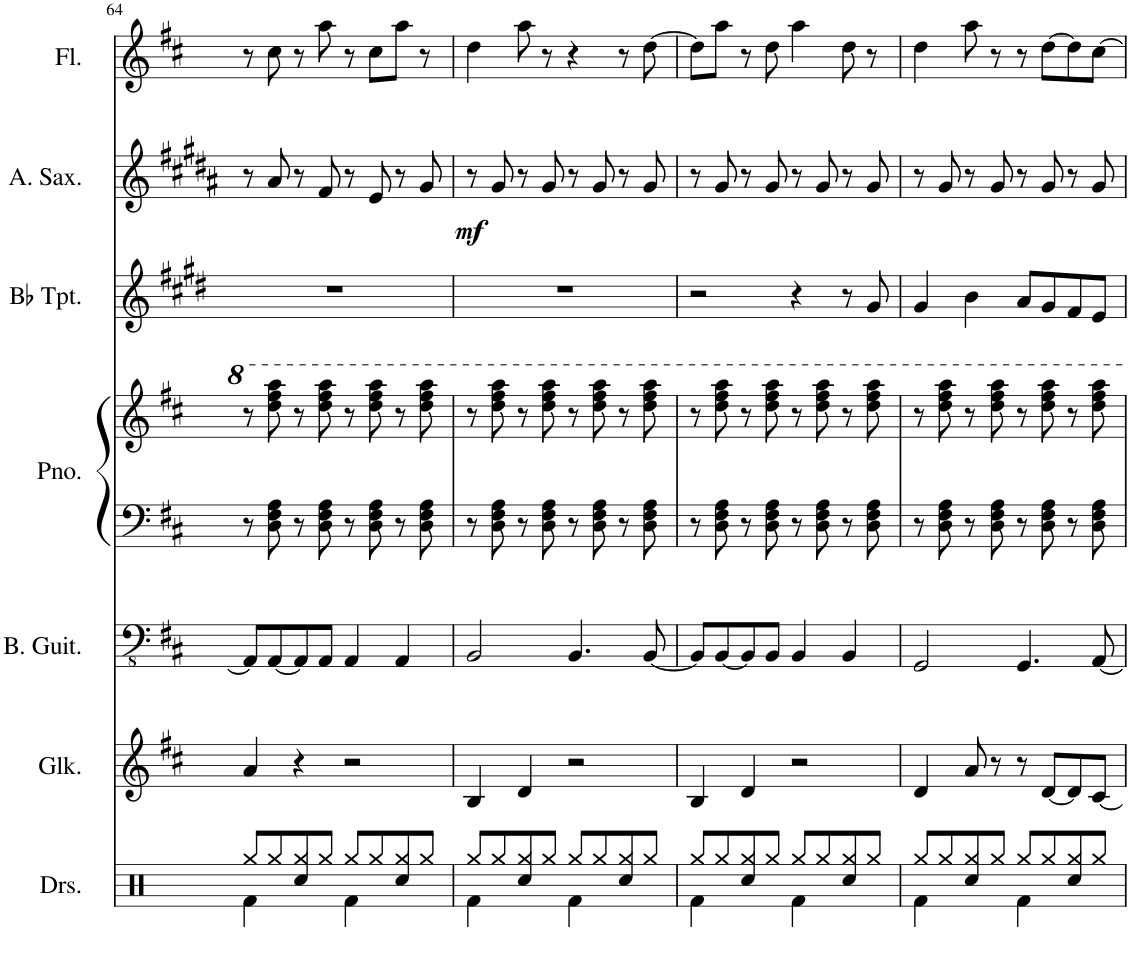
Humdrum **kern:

**kern	**kern	**kern	**kern	**kern	**kern	**kern	**dynam	**kern
*part7	*part6	*part5	*part4	*part4	*part3	*part2	*part2	*part1
*staff8	*staff7	*staff6	*staff5	*staff4	*staff3	*staff2	*staff2	*staff1
*I"Drumset	*I"Glockenspiel	*I"Bass Guitar	*I"Piano	*	*I"Bb Trumpet	*I"Alto Saxophone	*	*I"Flute
*I'Drs.	*I'Glk.	*I'B. Guit.	*I'Pno.	*	*I'Bb Tpt.	*I'A. Sax.	*	*I'Fl.
!!LO:PB:g=z
*clefX	*clefG2	*clefFv4	*clefF4	*clefG2	*clefG2	*clefG2	*	*clefG2
*	*Trd-14c-24	*	*	*	*Trd1c2	*Trd5c9	*	*
*k[]	*k[f#c#]	*k[f#c#]	*k[f#c#]	*k[f#c#]	*k[f#c#g#d#]	*k[f#c#g#d#a#]	*	*k[f#c#]
*M4/4	*M4/4	*M4/4	*M4/4	*M4/4	*M4/4	*M4/4	*	*M4/4
=64	=64	=64	=64	=64	=64	=64	=64	=64
*^	*	*	*	*	*	*	*	*
4Rf\	8Rgg/L	4a/	8AAA/L]	8r	8r	1r	8r	.	8r
.	8Rgg/	.	[8AAA/	8D\ 8F#\ 8A\	8ddd\ 8fff#\ 8aaa\	.	8a#/	.	8cc#\
4Rcc/	8Rgg/	4r	8AAA/]	8r	8r	.	8r	.	8r
.	8Rgg/J	.	8AAA/J	8D\ 8F#\ 8A\	8ddd\ 8fff#\ 8aaa\	.	8f#/	.	8aa\
4Rf\	8Rgg/L	2r	4AAA/	8r	8r	.	8r	.	8r
.	8Rgg/	.	.	8D\ 8F#\ 8A\	8ddd\ 8fff#\ 8aaa\	.	8e/	.	8cc#\L
4Rcc/	8Rgg/	.	4AAA/	8r	8r	.	8r	.	8aa\J
.	8Rgg/J	.	.	8D\ 8F#\ 8A\	8ddd\ 8fff#\ 8aaa\	.	8g#/	.	8r
=65	=65	=65	=65	=65	=65	=65	=65	=65	=65
!	!	!	!	!	!	!	!	!LO:DY:b	!
4Rf\	8Rgg/L	4B/	2BBB/	8r	8r	1r	8r	mf	4dd\
.	8Rgg/	.	.	8D\ 8F#\ 8A\	8ddd\ 8fff#\ 8aaa\	.	8g#/	.	.
4Rcc/	8Rgg/	4d/	.	8r	8r	.	8r	.	8aa\
.	8Rgg/J	.	.	8D\ 8F#\ 8A\	8ddd\ 8fff#\ 8aaa\	.	8g#/	.	8r
4Rf\	8Rgg/L	2r	4.BBB/	8r	8r	.	8r	.	4r
.	8Rgg/	.	.	8D\ 8F#\ 8A\	8ddd\ 8fff#\ 8aaa\	.	8g#/	.	.
4Rcc/	8Rgg/	.	.	8r	8r	.	8r	.	8r
.	8Rgg/J	.	[8BBB/	8D\ 8F#\ 8A\	8ddd\ 8fff#\ 8aaa\	.	8g#/	.	[8dd\
=66	=66	=66	=66	=66	=66	=66	=66	=66	=66
4Rf\	8Rgg/L	4B/	8BBB/L]	8r	8r	2r	8r	.	8dd\L]
.	8Rgg/	.	[8BBB/	8D\ 8F#\ 8A\	8ddd\ 8fff#\ 8aaa\	.	8g#/	.	8aa\J
4Rcc/	8Rgg/	4d/	8BBB/]	8r	8r	.	8r	.	8r
.	8Rgg/J	.	8BBB/J	8D\ 8F#\ 8A\	8ddd\ 8fff#\ 8aaa\	.	8g#/	.	8dd\
4Rf\	8Rgg/L	2r	4BBB/	8r	8r	4r	8r	.	4aa\
.	8Rgg/	.	.	8D\ 8F#\ 8A\	8ddd\ 8fff#\ 8aaa\	.	8g#/	.	.
4Rcc/	8Rgg/	.	4BBB/	8r	8r	8r	8r	.	8dd\
.	8Rgg/J	.	.	8D\ 8F#\ 8A\	8ddd\ 8fff#\ 8aaa\	8g#/	8g#/	.	8r
=67	=67	=67	=67	=67	=67	=67	=67	=67	=67
4Rf\	8Rgg/L	4d/	2GGG/	8r	8r	4g#/	8r	.	4dd\
.	8Rgg/	.	.	8D\ 8F#\ 8A\	8ddd\ 8fff#\ 8aaa\	.	8g#/	.	.
4Rcc/	8Rgg/	8a/	.	8r	8r	4b\	8r	.	8aa\
.	8Rgg/J	8r	.	8D\ 8F#\ 8A\	8ddd\ 8fff#\ 8aaa\	.	8g#/	.	8r
4Rf\	8Rgg/L	8r	4.GGG/	8r	8r	8a/L	8r	.	8r
.	8Rgg/	[8d/L	.	8D\ 8F#\ 8A\	8ddd\ 8fff#\ 8aaa\	8g#/	8g#/	.	[8dd\L
4Rcc/	8Rgg/	8d/]	.	8r	8r	8f#/	8r	.	8dd\]
.	8Rgg/J	[8c#/J	[8AAA/	8D\ 8F#\ 8A\	8ddd\ 8fff#\ 8aaa\	8e/J	8g#/	.	[8cc#\J
*v	*v	*	*	*	*	*	*	*	*
=	=	=	=	=	=	=	=	=
*-	*-	*-	*-	*-	*-	*-	*-	*-
